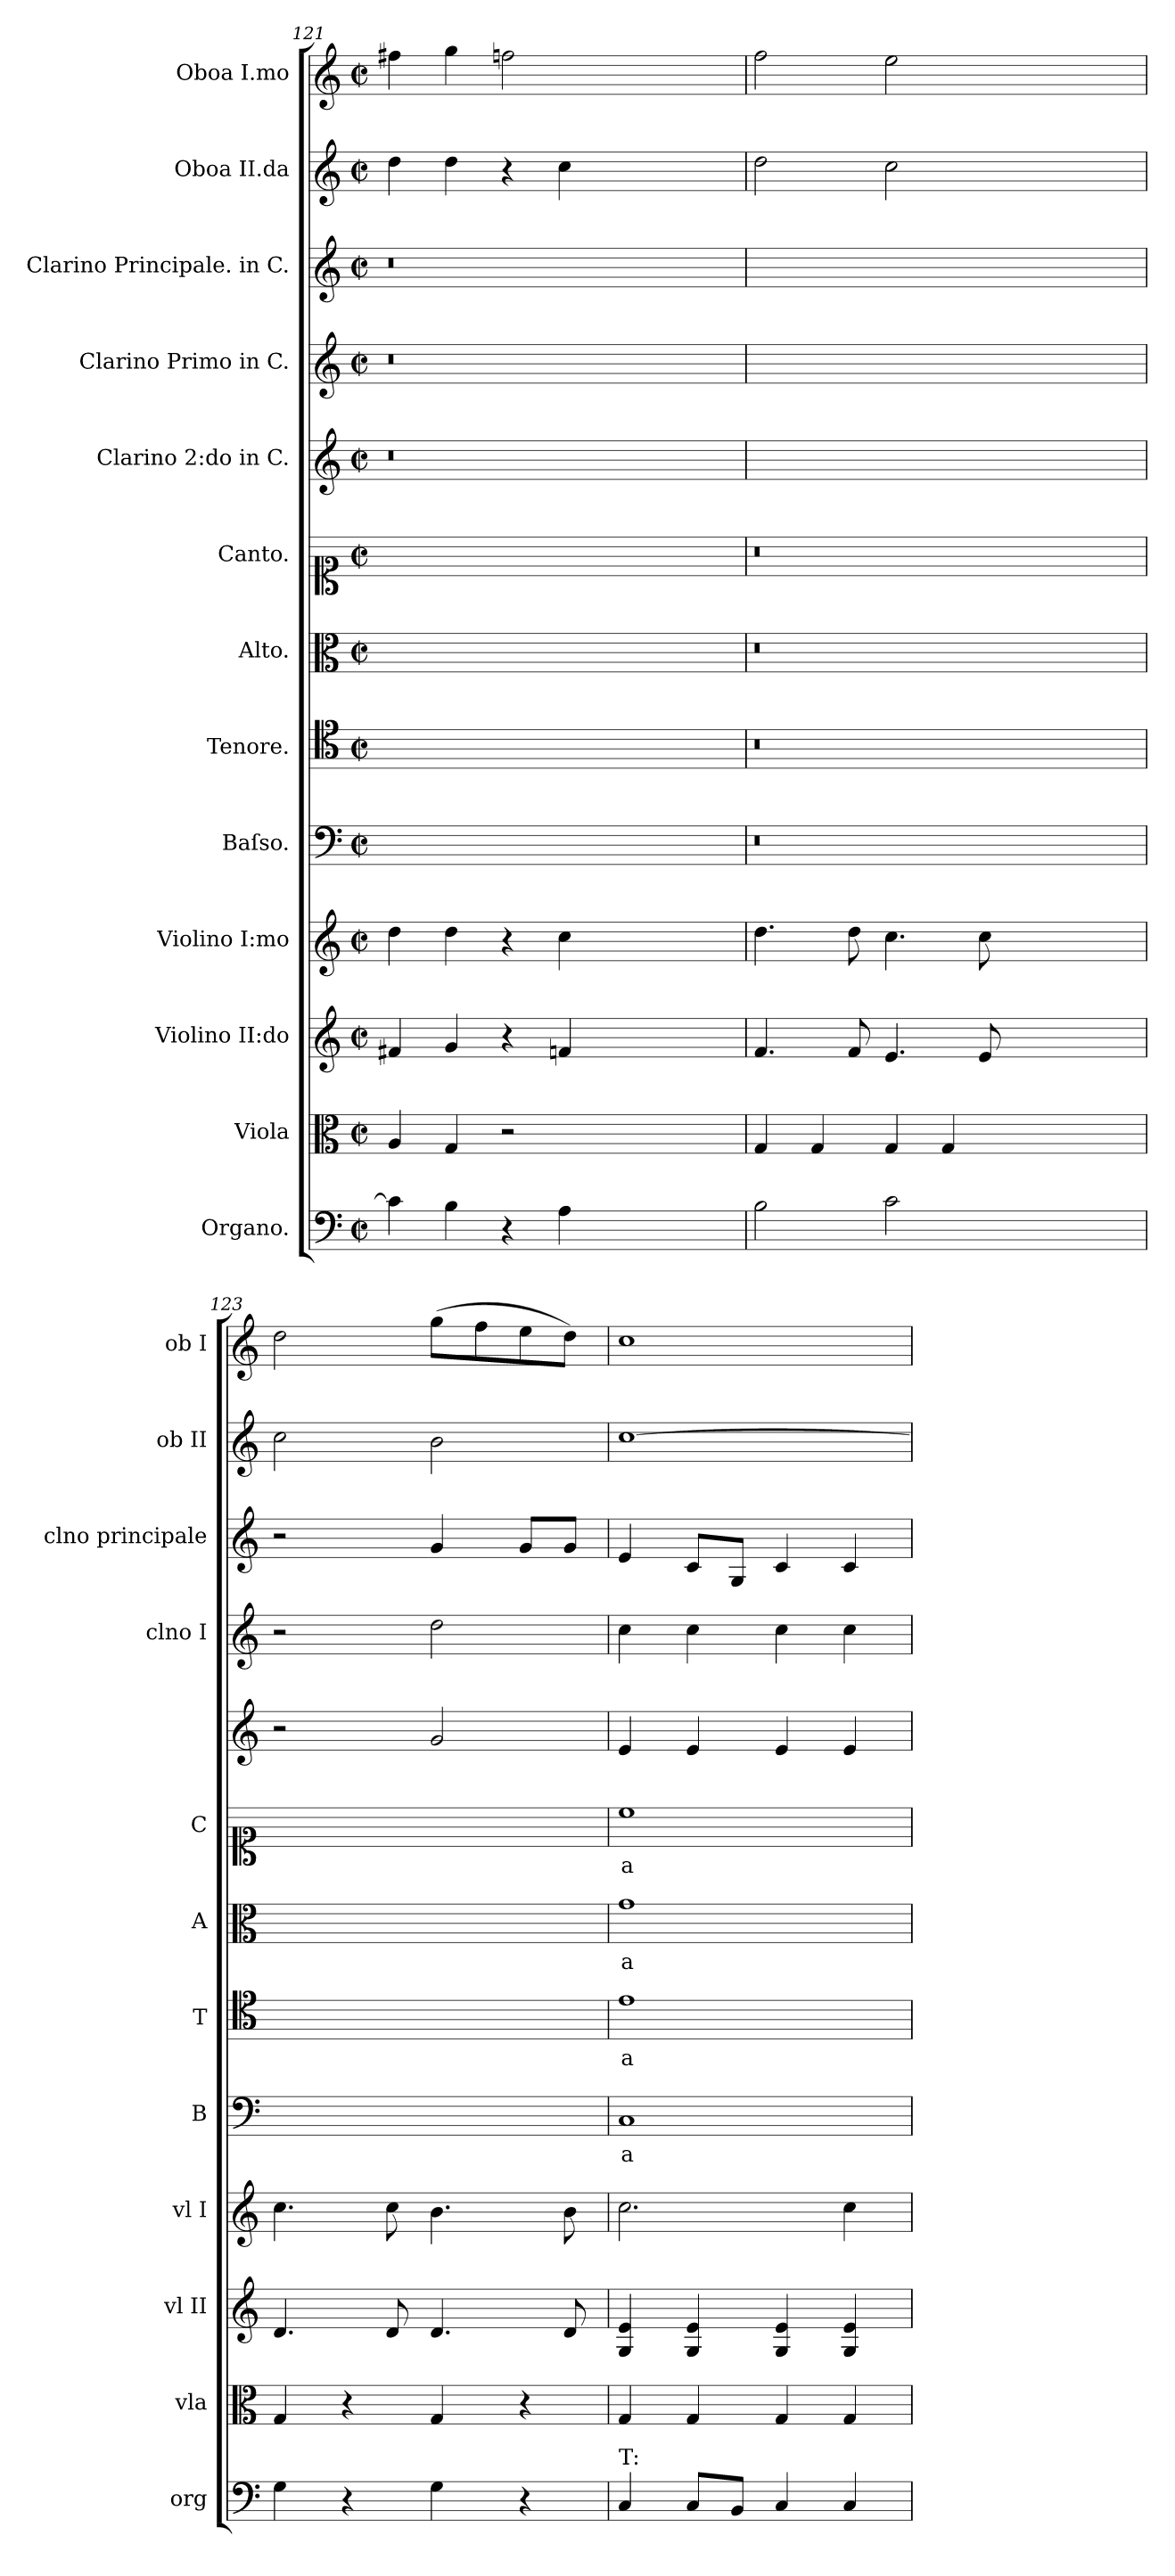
**kern	**dynam	**kern	**dynam	**kern	**dynam	**kern	**dynam	**kern	**text	**kern	**text	**kern	**text	**kern	**text	**kern	**kern	**dynam	**kern	**dynam	**kern	**dynam	**kern
*part13	*part13	*part12	*part12	*part11	*part11	*part10	*part10	*part9	*part9	*part8	*part8	*part7	*part7	*part6	*part6	*part5	*part4	*part4	*part3	*part3	*part2	*part2	*part1
*staff13	*staff13	*staff12	*staff12	*staff11	*staff11	*staff10	*staff10	*staff9	*staff9	*staff8	*staff8	*staff7	*staff7	*staff6	*staff6	*staff5	*staff4	*staff4	*staff3	*staff3	*staff2	*staff2	*staff1
*I"Organo.	*	*I"Viola	*	*I"Violino II:do	*	*I"Violino I:mo	*	*I"Baſso.	*	*I"Tenore.	*	*I"Alto.	*	*I"Canto.	*	*I"Clarino 2:do in C.	*I"Clarino Primo in C.	*	*I"Clarino Principale. in C.	*	*I"Oboa II.da	*	*I"Oboa I.mo
*I'org	*	*I'vla	*	*I'vl II	*	*I'vl I	*	*I'B	*	*I'T	*	*I'A	*	*I'C	*	*	*I'clno I	*	*I'clno principale	*	*I'ob II	*	*I'ob I
*clefF4	*	*clefC3	*	*clefG2	*	*clefG2	*	*clefF4	*	*clefC4	*	*clefC3	*	*clefC1	*	*clefG2	*clefG2	*	*clefG2	*	*clefG2	*	*clefG2
*k[]	*	*k[]	*	*k[]	*	*k[]	*	*k[]	*	*k[]	*	*k[]	*	*k[]	*	*k[]	*k[]	*	*k[]	*	*k[]	*	*k[]
*M2/2	*	*M2/2	*	*M2/2	*	*M2/2	*	*M2/2	*	*M2/2	*	*M2/2	*	*M2/2	*	*M2/2	*M2/2	*	*M2/2	*	*M2/2	*	*M2/2
*met(c|)	*	*met(c|)	*	*met(c|)	*	*met(c|)	*	*met(c|)	*	*met(c|)	*	*met(c|)	*	*met(c|)	*	*met(c|)	*met(c|)	*	*met(c|)	*	*met(c|)	*	*met(c|)
=121	=121	=121	=121	=121	=121	=121	=121	=121	=121	=121	=121	=121	=121	=121	=121	=121	=121	=121	=121	=121	=121	=121	=121
4c\]	.	4A/	.	4f#X/	.	4dd\	.	0ryy	.	0ryy	.	0ryy	.	0ryy	.	0r	0r	.	0r	.	4dd\	.	4ff#X\
4B\	.	4G/	.	4g/	.	4dd\	.	.	.	.	.	.	.	.	.	.	.	.	.	.	4dd\	.	4gg\
4r	.	2r	.	4r	.	4r	.	.	.	.	.	.	.	.	.	.	.	.	.	.	4r	.	2ffn\
4A\	.	.	.	4fn/	.	4cc\	.	.	.	.	.	.	.	.	.	.	.	.	.	.	4cc\	.	.
1ryy	.	1ryy	.	1ryy	.	1ryy	.	.	.	.	.	.	.	.	.	.	.	.	.	.	1ryy	.	1ryy
=122	=122	=122	=122	=122	=122	=122	=122	=122	=122	=122	=122	=122	=122	=122	=122	=122	=122	=122	=122	=122	=122	=122	=122
2B\	.	4G/	.	4.f/	.	4.dd\	.	0r	.	0r	.	0r	.	0r	.	0ryy	0ryy	.	0ryy	.	2dd\	.	2ff\
.	.	4G/	.	.	.	.	.	.	.	.	.	.	.	.	.	.	.	.	.	.	.	.	.
.	.	.	.	8f/	.	8dd\	.	.	.	.	.	.	.	.	.	.	.	.	.	.	.	.	.
2c\	.	4G/	.	4.e/	.	4.cc\	.	.	.	.	.	.	.	.	.	.	.	.	.	.	2cc\	.	2ee\
.	.	4G/	.	.	.	.	.	.	.	.	.	.	.	.	.	.	.	.	.	.	.	.	.
.	.	.	.	8e/	.	8cc\	.	.	.	.	.	.	.	.	.	.	.	.	.	.	.	.	.
1ryy	.	1ryy	.	1ryy	.	1ryy	.	.	.	.	.	.	.	.	.	.	.	.	.	.	1ryy	.	1ryy
=123	=123	=123	=123	=123	=123	=123	=123	=123	=123	=123	=123	=123	=123	=123	=123	=123	=123	=123	=123	=123	=123	=123	=123
4G\	.	4G/	.	4.d/	.	4.cc\	.	1ryy	.	1ryy	.	1ryy	.	1ryy	.	2r	2r	.	2r	.	2cc\	.	2dd\
4r	.	4r	.	.	.	.	.	.	.	.	.	.	.	.	.	.	.	.	.	.	.	.	.
.	.	.	.	8d/	.	8cc\	.	.	.	.	.	.	.	.	.	.	.	.	.	.	.	.	.
!	!	!	!	!	!	!	!	!	!	!	!	!	!	!	!	!	!	!	!	!LO:DY:b	!	!	!
4G\	.	4G/	.	4.d/	.	4.b\	.	.	.	.	.	.	.	.	.	2g/	2dd\	.	4g/	p&colon;	2b\	.	(8gg\L
.	.	.	.	.	.	.	.	.	.	.	.	.	.	.	.	.	.	.	.	.	.	.	8ff\
4r	.	4r	.	.	.	.	.	.	.	.	.	.	.	.	.	.	.	.	8g/L	.	.	.	8ee\
.	.	.	.	8d/	.	8b\	.	.	.	.	.	.	.	.	.	.	.	.	8g/J	.	.	.	8dd\J)
=124	=124	=124	=124	=124	=124	=124	=124	=124	=124	=124	=124	=124	=124	=124	=124	=124	=124	=124	=124	=124	=124	=124	=124
!LO:TX:a:t=T&colon;	!	!	!	!	!	!	!	!	!	!	!	!	!	!	!	!	!	!	!	!	!	!	!
!	!LO:DY:b	!	!LO:DY:b	!	!LO:DY:a	!	!LO:DY:a	!	!	!	!	!	!	!	!	!	!	!LO:DY:a	!	!LO:DY:b	!	!LO:DY:b	!
4C/	for&colon;	4G/	fo	4G/ 4e/	fo&colon;	2.cc\	for	1C	a-	1e	a-	1g	a-	1cc	a-	4e/	4cc\	fo&colon;	4e/	fo	[1cc	for	1cc
8C/L	.	4G/	.	4G/ 4e/	.	.	.	.	.	.	.	.	.	.	.	4e/	4cc\	.	8c/L	.	.	.	.
8BB/J	.	.	.	.	.	.	.	.	.	.	.	.	.	.	.	.	.	.	8G/J	.	.	.	.
4C/	.	4G/	.	4G/ 4e/	.	.	.	.	.	.	.	.	.	.	.	4e/	4cc\	.	4c/	.	.	.	.
4C/	.	4G/	.	4G/ 4e/	.	4cc\	.	.	.	.	.	.	.	.	.	4e/	4cc\	.	4c/	.	.	.	.
=	=	=	=	=	=	=	=	=	=	=	=	=	=	=	=	=	=	=	=	=	=	=	=
*-	*-	*-	*-	*-	*-	*-	*-	*-	*-	*-	*-	*-	*-	*-	*-	*-	*-	*-	*-	*-	*-	*-	*-
